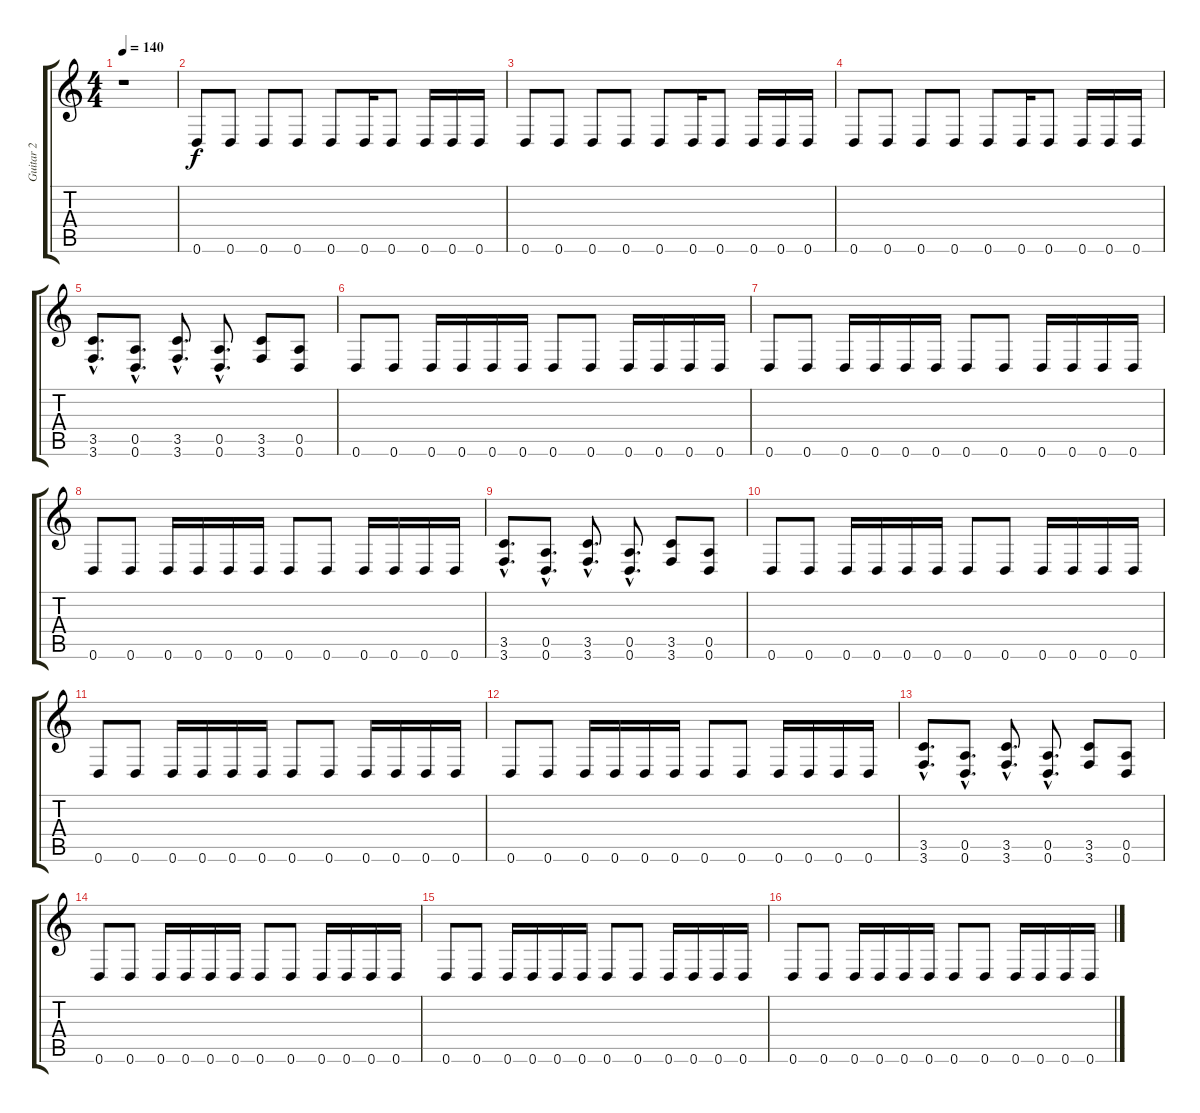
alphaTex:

\track ("Guitar 2" "Guitar 2") {instrument distortionguitar}
\staff {score tabs}
\tuning (E4 B3 G3 D3 A2 D2) {hide}
\ts (4 4)
\tempo 140
\clef g2
\ks c
r.1{dy f instrument distortionguitar} |
0.6.8 0.6.8 0.6.8 0.6.8 0.6.8 0.6.16 0.6.8 0.6.16 0.6.16 0.6.16 |
0.6.8 0.6.8 0.6.8 0.6.8 0.6.8 0.6.16 0.6.8 0.6.16 0.6.16 0.6.16 |
0.6.8 0.6.8 0.6.8 0.6.8 0.6.8 0.6.16 0.6.8 0.6.16 0.6.16 0.6.16 |
(3.5{hac} 3.6{hac}).8{d} (0.5{hac} 0.6{hac}).8{d} (3.5{hac} 3.6{hac}).8{d} (0.5{hac} 0.6{hac}).8{d} (3.5 3.6).8 (0.5 0.6).8 |
0.6.8 0.6.8 0.6.16 0.6.16 0.6.16 0.6.16 0.6.8 0.6.8 0.6.16 0.6.16 0.6.16 0.6.16 |
0.6.8 0.6.8 0.6.16 0.6.16 0.6.16 0.6.16 0.6.8 0.6.8 0.6.16 0.6.16 0.6.16 0.6.16 |
0.6.8 0.6.8 0.6.16 0.6.16 0.6.16 0.6.16 0.6.8 0.6.8 0.6.16 0.6.16 0.6.16 0.6.16 |
(3.5{hac} 3.6{hac}).8{d} (0.5{hac} 0.6{hac}).8{d} (3.5{hac} 3.6{hac}).8{d} (0.5{hac} 0.6{hac}).8{d} (3.5 3.6).8 (0.5 0.6).8 |
0.6.8 0.6.8 0.6.16 0.6.16 0.6.16 0.6.16 0.6.8 0.6.8 0.6.16 0.6.16 0.6.16 0.6.16 |
0.6.8 0.6.8 0.6.16 0.6.16 0.6.16 0.6.16 0.6.8 0.6.8 0.6.16 0.6.16 0.6.16 0.6.16 |
0.6.8 0.6.8 0.6.16 0.6.16 0.6.16 0.6.16 0.6.8 0.6.8 0.6.16 0.6.16 0.6.16 0.6.16 |
(3.5{hac} 3.6{hac}).8{d} (0.5{hac} 0.6{hac}).8{d} (3.5{hac} 3.6{hac}).8{d} (0.5{hac} 0.6{hac}).8{d} (3.5 3.6).8 (0.5 0.6).8 |
0.6.8 0.6.8 0.6.16 0.6.16 0.6.16 0.6.16 0.6.8 0.6.8 0.6.16 0.6.16 0.6.16 0.6.16 |
0.6.8 0.6.8 0.6.16 0.6.16 0.6.16 0.6.16 0.6.8 0.6.8 0.6.16 0.6.16 0.6.16 0.6.16 |
0.6.8 0.6.8 0.6.16 0.6.16 0.6.16 0.6.16 0.6.8 0.6.8 0.6.16 0.6.16 0.6.16 0.6.16
